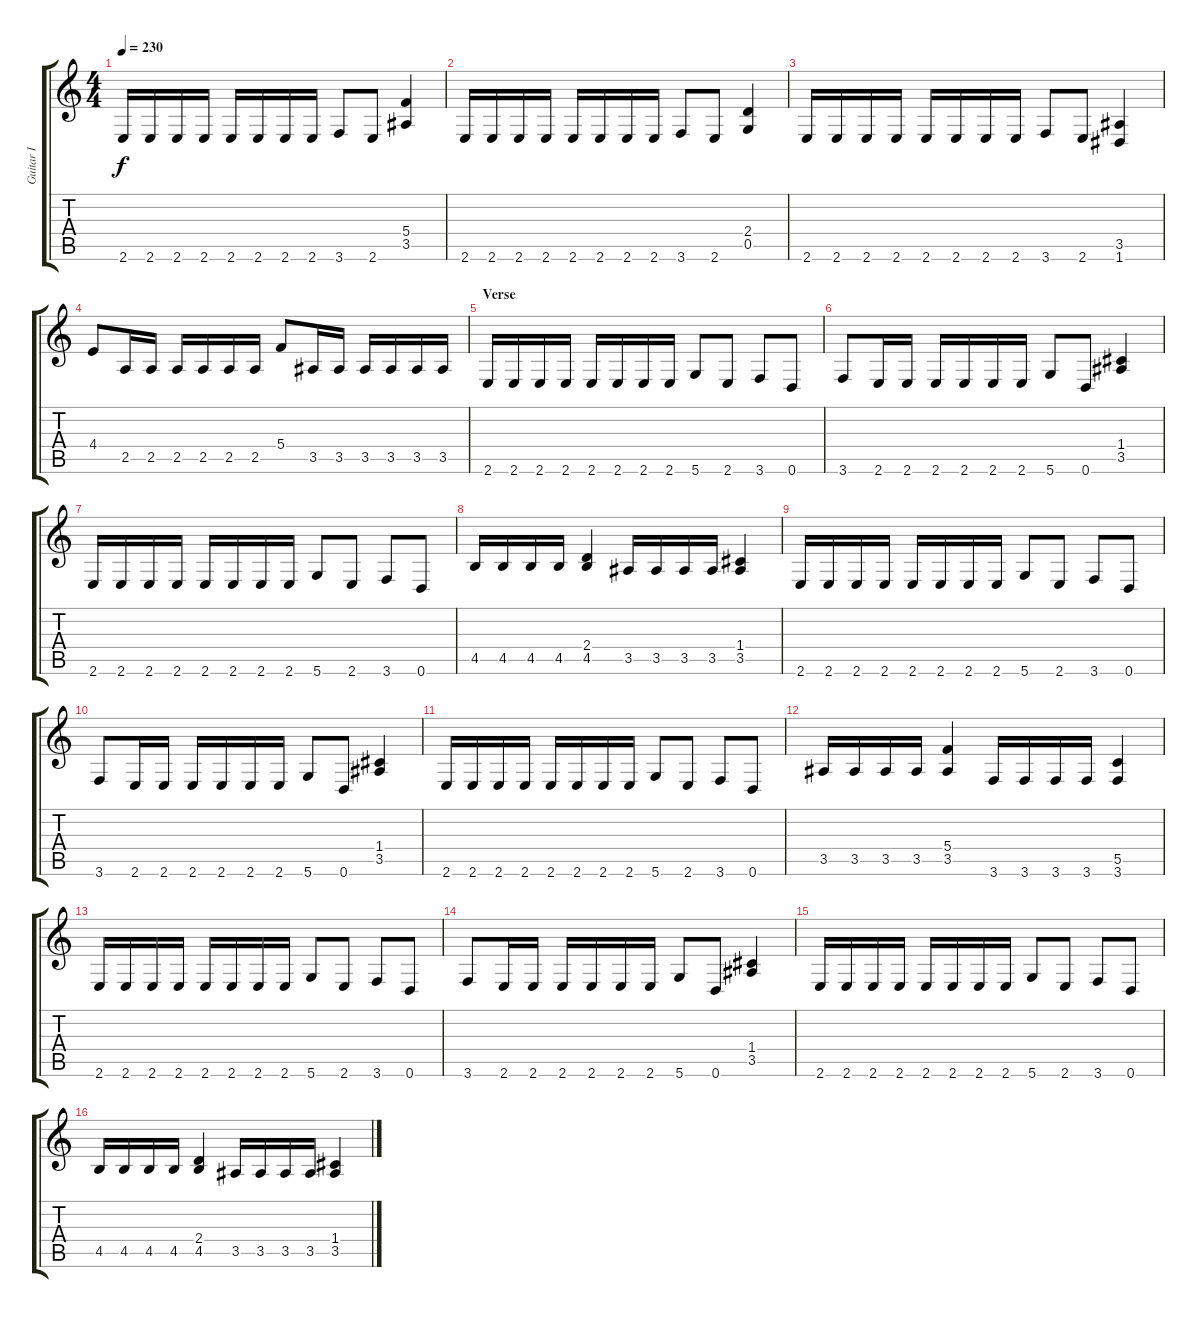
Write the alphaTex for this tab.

\track ("Guitar I" "Guitar I") {instrument distortionguitar}
\staff {score tabs}
\tuning (D4 A3 F3 C3 G2 D2) {hide}
\ts (4 4)
\tempo 230
\clef g2
\ks c
2.6.16{dy f} 2.6.16 2.6.16 2.6.16 2.6.16 2.6.16 2.6.16 2.6.16 3.6.8 2.6.8 (5.4 3.5).4 |
2.6.16 2.6.16 2.6.16 2.6.16 2.6.16 2.6.16 2.6.16 2.6.16 3.6.8 2.6.8 (2.4 0.5).4 |
2.6.16 2.6.16 2.6.16 2.6.16 2.6.16 2.6.16 2.6.16 2.6.16 3.6.8 2.6.8 (3.5 1.6).4 |
4.4.8 2.5.16 2.5.16 2.5.16 2.5.16 2.5.16 2.5.16 5.4.8 3.5.16 3.5.16 3.5.16 3.5.16 3.5.16 3.5.16 |
\section ("" "Verse")
2.6.16 2.6.16 2.6.16 2.6.16 2.6.16 2.6.16 2.6.16 2.6.16 5.6.8 2.6.8 3.6.8 0.6.8 |
3.6.8 2.6.16 2.6.16 2.6.16 2.6.16 2.6.16 2.6.16 5.6.8 0.6.8 (1.4 3.5).4 |
2.6.16 2.6.16 2.6.16 2.6.16 2.6.16 2.6.16 2.6.16 2.6.16 5.6.8 2.6.8 3.6.8 0.6.8 |
4.5.16 4.5.16 4.5.16 4.5.16 (2.4 4.5).4 3.5.16 3.5.16 3.5.16 3.5.16 (1.4 3.5).4 |
2.6.16 2.6.16 2.6.16 2.6.16 2.6.16 2.6.16 2.6.16 2.6.16 5.6.8 2.6.8 3.6.8 0.6.8 |
3.6.8 2.6.16 2.6.16 2.6.16 2.6.16 2.6.16 2.6.16 5.6.8 0.6.8 (1.4 3.5).4 |
2.6.16 2.6.16 2.6.16 2.6.16 2.6.16 2.6.16 2.6.16 2.6.16 5.6.8 2.6.8 3.6.8 0.6.8 |
3.5.16 3.5.16 3.5.16 3.5.16 (5.4 3.5).4 3.6.16 3.6.16 3.6.16 3.6.16 (5.5 3.6).4 |
2.6.16 2.6.16 2.6.16 2.6.16 2.6.16 2.6.16 2.6.16 2.6.16 5.6.8 2.6.8 3.6.8 0.6.8 |
3.6.8 2.6.16 2.6.16 2.6.16 2.6.16 2.6.16 2.6.16 5.6.8 0.6.8 (1.4 3.5).4 |
2.6.16 2.6.16 2.6.16 2.6.16 2.6.16 2.6.16 2.6.16 2.6.16 5.6.8 2.6.8 3.6.8 0.6.8 |
4.5.16 4.5.16 4.5.16 4.5.16 (2.4 4.5).4 3.5.16 3.5.16 3.5.16 3.5.16 (1.4 3.5).4
